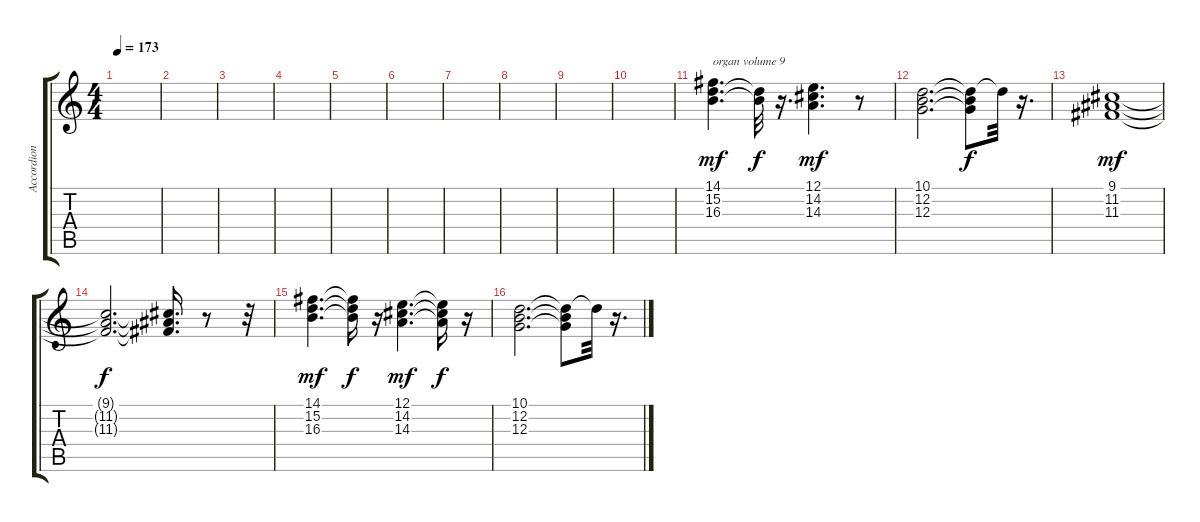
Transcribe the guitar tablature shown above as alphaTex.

\track ("Accordion Intro and Organ" "Accordion ") {instrument accordion}
\staff {score tabs}
\tuning (E4 B3 G3 D3 A2 E2) {hide}
\ts (4 4)
\tempo 173
\clef g2
\ks c
|
|
|
|
|
|
|
|
|
|
(14.1 15.2 16.3).4{d txt "organ volume 9" dy mf volume 9 instrument percussiveorgan} (15.2{t} 16.3{t}).32{dy f} r.16{d} (12.1 14.2 14.3).4{d dy mf} r.8 |
(10.1 12.2 12.3).2{d} (10.1{t} 12.2{t} 12.3{t}).8{dy f} 10.1{t}.32 r.16{d} |
(9.1 11.2 11.3).1{dy mf} |
(9.1{t} 11.2{t} 11.3{t}).2{d dy f} (9.1{t} 11.2{t} 11.3{t}).16{d} r.8 r.32 |
(14.1 15.2 16.3).4{d dy mf} (14.1{t} 15.2{t} 16.3{t}).16{dy f} r.16 (12.1 14.2 14.3).4{d dy mf} (12.1{t} 14.2{t} 14.3{t}).16{dy f} r.16 |
(10.1 12.2 12.3).2{d} (10.1{t} 12.2{t} 12.3{t}).8 10.1{t}.32 r.16{d}
